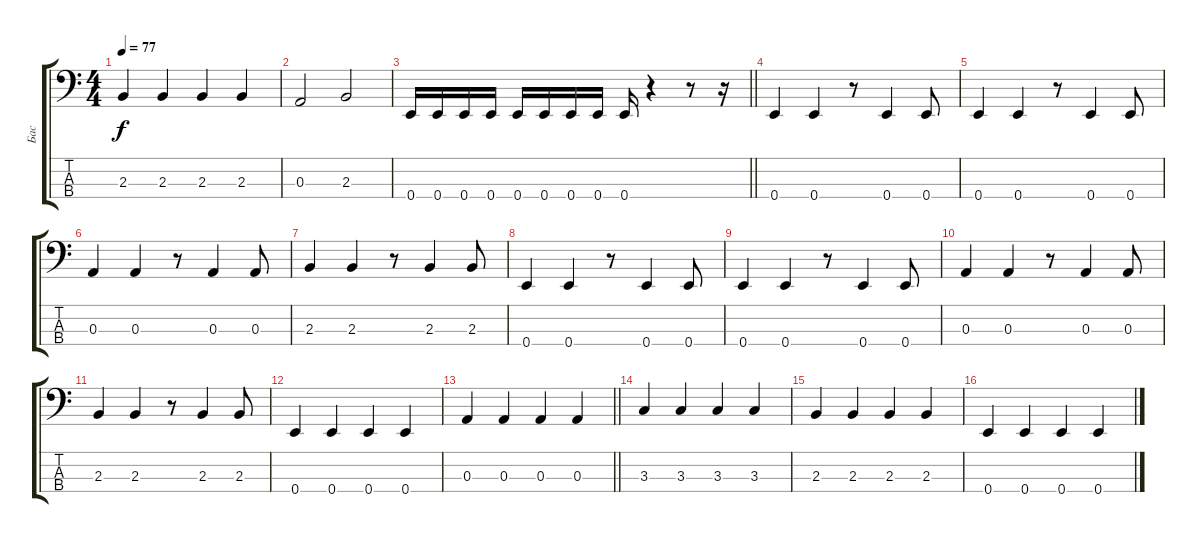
\track ("Бас" "Бас") {solo instrument electricbasspick}
\staff {score tabs}
\tuning (G2 D2 A1 E1) {hide}
\ts (4 4)
\tempo 77
\clef f4
\ks c
2.3.4{dy f} 2.3.4 2.3.4 2.3.4 |
0.3.2 2.3.2 |
\barLineRight lightlight
0.4.16 0.4.16 0.4.16 0.4.16 0.4.16 0.4.16 0.4.16 0.4.16 0.4.16 r.4 r.8 r.16 |
0.4.4 0.4.4 r.8 0.4.4 0.4.8 |
0.4.4 0.4.4 r.8 0.4.4 0.4.8 |
0.3.4 0.3.4 r.8 0.3.4 0.3.8 |
2.3.4 2.3.4 r.8 2.3.4 2.3.8 |
0.4.4 0.4.4 r.8 0.4.4 0.4.8 |
0.4.4 0.4.4 r.8 0.4.4 0.4.8 |
0.3.4 0.3.4 r.8 0.3.4 0.3.8 |
2.3.4 2.3.4 r.8 2.3.4 2.3.8 |
0.4.4 0.4.4 0.4.4 0.4.4 |
\barLineRight lightlight
0.3.4 0.3.4 0.3.4 0.3.4 |
3.3.4 3.3.4 3.3.4 3.3.4 |
2.3.4 2.3.4 2.3.4 2.3.4 |
0.4.4 0.4.4 0.4.4 0.4.4
